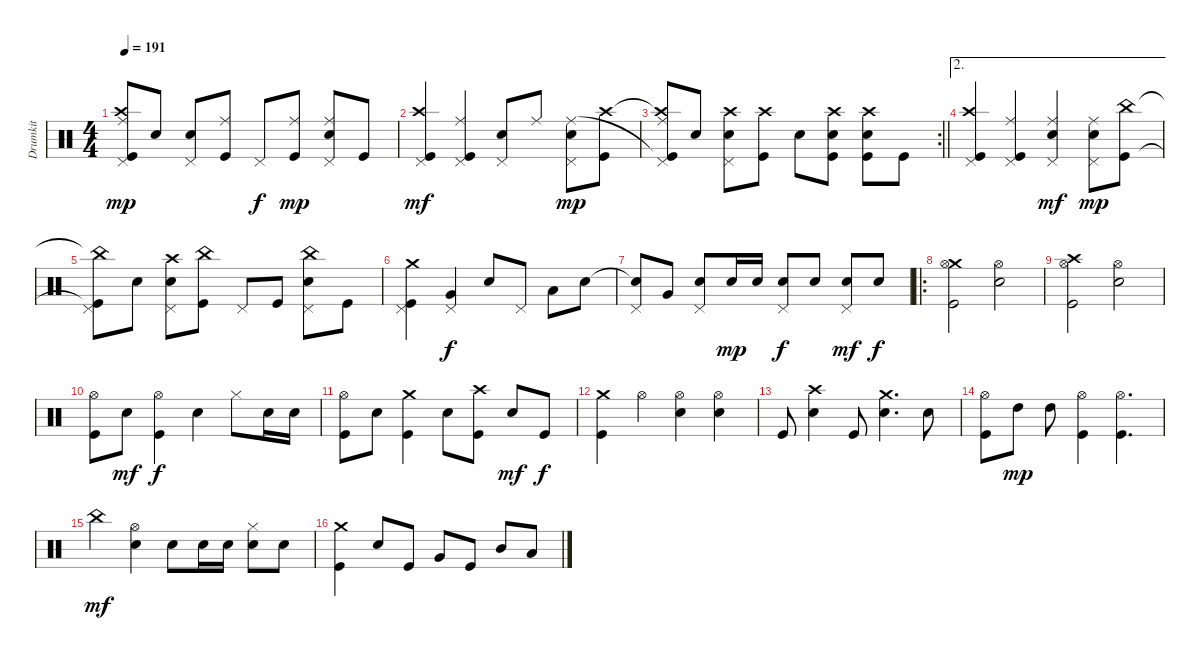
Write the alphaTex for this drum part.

\track ("Drumkit" "Drumkit") {instrument percussion}
\staff {score}
\articulation defaults
\ts (4 4)
\tempo 191
\clef neutral
\ks c
("Pedal Hi-Hat (hit)" "Crash high (hit)"{t} "Kick (hit)"{t} "Ride (middle)").8{dy mp} "Snare (hit) 2".8 ("Pedal Hi-Hat (hit)" "Snare (hit) 2").8 ("Ride (middle)" "Kick (hit)").8 "Pedal Hi-Hat (hit)".8{dy f} ("Kick (hit)" "Ride (middle)").8{dy mp} ("Pedal Hi-Hat (hit)" "Snare (hit) 2" "Ride (middle)").8 "Kick (hit)".8 |
("Pedal Hi-Hat (hit)" "Kick (hit)" "Crash high (hit)").4{dy mf} ("Pedal Hi-Hat (hit)" "Kick (hit)" "Ride (middle)").4 ("Pedal Hi-Hat (hit)" "Snare (hit) 2").8 "Ride (middle)".8 ("Pedal Hi-Hat (hit)" "Snare (hit) 2" "Ride (middle)").8{dy mp} ("Kick (hit)" "Crash high (hit)").8 |
\rc 2
\barLineRight lightlight
("Pedal Hi-Hat (hit)" "Crash high (hit)"{t} "Kick (hit)"{t} "Ride (middle)").8 "Snare (hit) 2".8 ("Pedal Hi-Hat (hit)" "Snare (hit) 2" "Crash high (hit)").8 ("Kick (hit)" "Crash high (hit)").8 "Snare (hit) 2".8 ("Snare (hit) 2" "Kick (hit)" "Crash high (hit)").8 ("Snare (hit) 2" "Kick (hit)" "Crash high (hit)").8 "Kick (hit)".8 |
\ae 2
("Pedal Hi-Hat (hit)" "Kick (hit)" "Crash high (hit)").4 ("Pedal Hi-Hat (hit)" "Kick (hit)" "Ride (middle)").4 ("Pedal Hi-Hat (hit)" "Snare (hit) 2" "Ride (middle)").4{dy mf} ("Pedal Hi-Hat (hit)" "Snare (hit) 2" "Ride (middle)").8{dy mp} ("Kick (hit)" "China (hit)").8 |
("Kick (hit)"{t} "China (hit)"{t} "Pedal Hi-Hat (hit)").8 "Snare (hit) 2".8 ("Snare (hit) 2" "Crash high (hit)" "Pedal Hi-Hat (hit)").8 ("Kick (hit)" "China (hit)").8 "Pedal Hi-Hat (hit)".8 "Kick (hit)".8 ("Snare (hit) 2" "China (hit)" "Pedal Hi-Hat (hit)").8 "Kick (hit)".8 |
("Kick (hit)" "Crash medium (hit)" "Pedal Hi-Hat (hit)").4 ("Pedal Hi-Hat (hit)" "Very Low Tom (hit)").4{dy f} "Snare (hit) 2".8 "Pedal Hi-Hat (hit)".8 "Low Tom (hit)".8 "Snare (hit) 2".8 |
("Snare (hit) 2"{t} "Pedal Hi-Hat (hit)").8 "Very Low Tom (hit)".8 ("Snare (hit) 2" "Pedal Hi-Hat (hit)").8 "Snare (hit) 2".16{dy mp} "Snare (hit) 2".16 ("Snare (hit) 2" "Pedal Hi-Hat (hit)").8{dy f} "Snare (hit) 2".8 ("Snare (hit) 2" "Pedal Hi-Hat (hit)").8{dy mf} "Snare (hit) 2".8{dy f} |
\ro
("Kick (hit)" "Crash medium (hit)" "Hi-Hat (open)").2 ("Snare (hit) 2" "Hi-Hat (open)").2 |
("Kick (hit)" "Crash high (hit)" "Hi-Hat (open)").2 ("Snare (hit) 2" "Hi-Hat (open)").2 |
("Kick (hit)" "Hi-Hat (open)").8 "Snare (hit) 2".8{dy mf} ("Kick (hit)" "Hi-Hat (open)").4{dy f} "Snare (hit) 2".4 "Hi-Hat (closed)".8 "Snare (hit) 2".16 "Snare (hit) 2".16 |
("Kick (hit)" "Hi-Hat (open)").8 "Snare (hit) 2".8 ("Kick (hit)" "Crash medium (hit)").4 "Snare (hit) 2".8 ("Crash high (hit)" "Kick (hit)").8 "Snare (hit) 2".8{dy mf} "Kick (hit)".8{dy f} |
("Kick (hit)" "Crash medium (hit)").4 "Hi-Hat (open)".4 ("Hi-Hat (open)" "Snare (hit) 2").4 ("Hi-Hat (open)" "Snare (hit) 2").4 |
"Kick (hit)".8 ("Snare (hit) 2" "Crash high (hit)").4 "Kick (hit)".8 ("Snare (hit) 2" "Crash medium (hit)").4{d} "Snare (hit) 2".8 |
("Kick (hit)" "Hi-Hat (open)").8 "High Tom (hit)".8{dy mp} "High Tom (hit)".8 ("Hi-Hat (open)" "Kick (hit)").4 ("Kick (hit)" "Hi-Hat (open)").4{d} |
"China (hit)".4{dy mf} ("Snare (hit) 2" "Hi-Hat (open)").4 "Snare (hit) 2".8 "Snare (hit) 2".16 "Snare (hit) 2".16 ("Snare (hit) 2" "Hi-Hat (closed)").8 "Snare (hit) 2".8 |
("Kick (hit)" "Crash medium (hit)").4 "Snare (hit) 2".8 "Kick (hit)".8 "Very Low Tom (hit)".8 "Kick (hit)".8 "Mid Tom (hit)".8 "Low Tom (hit)".8
